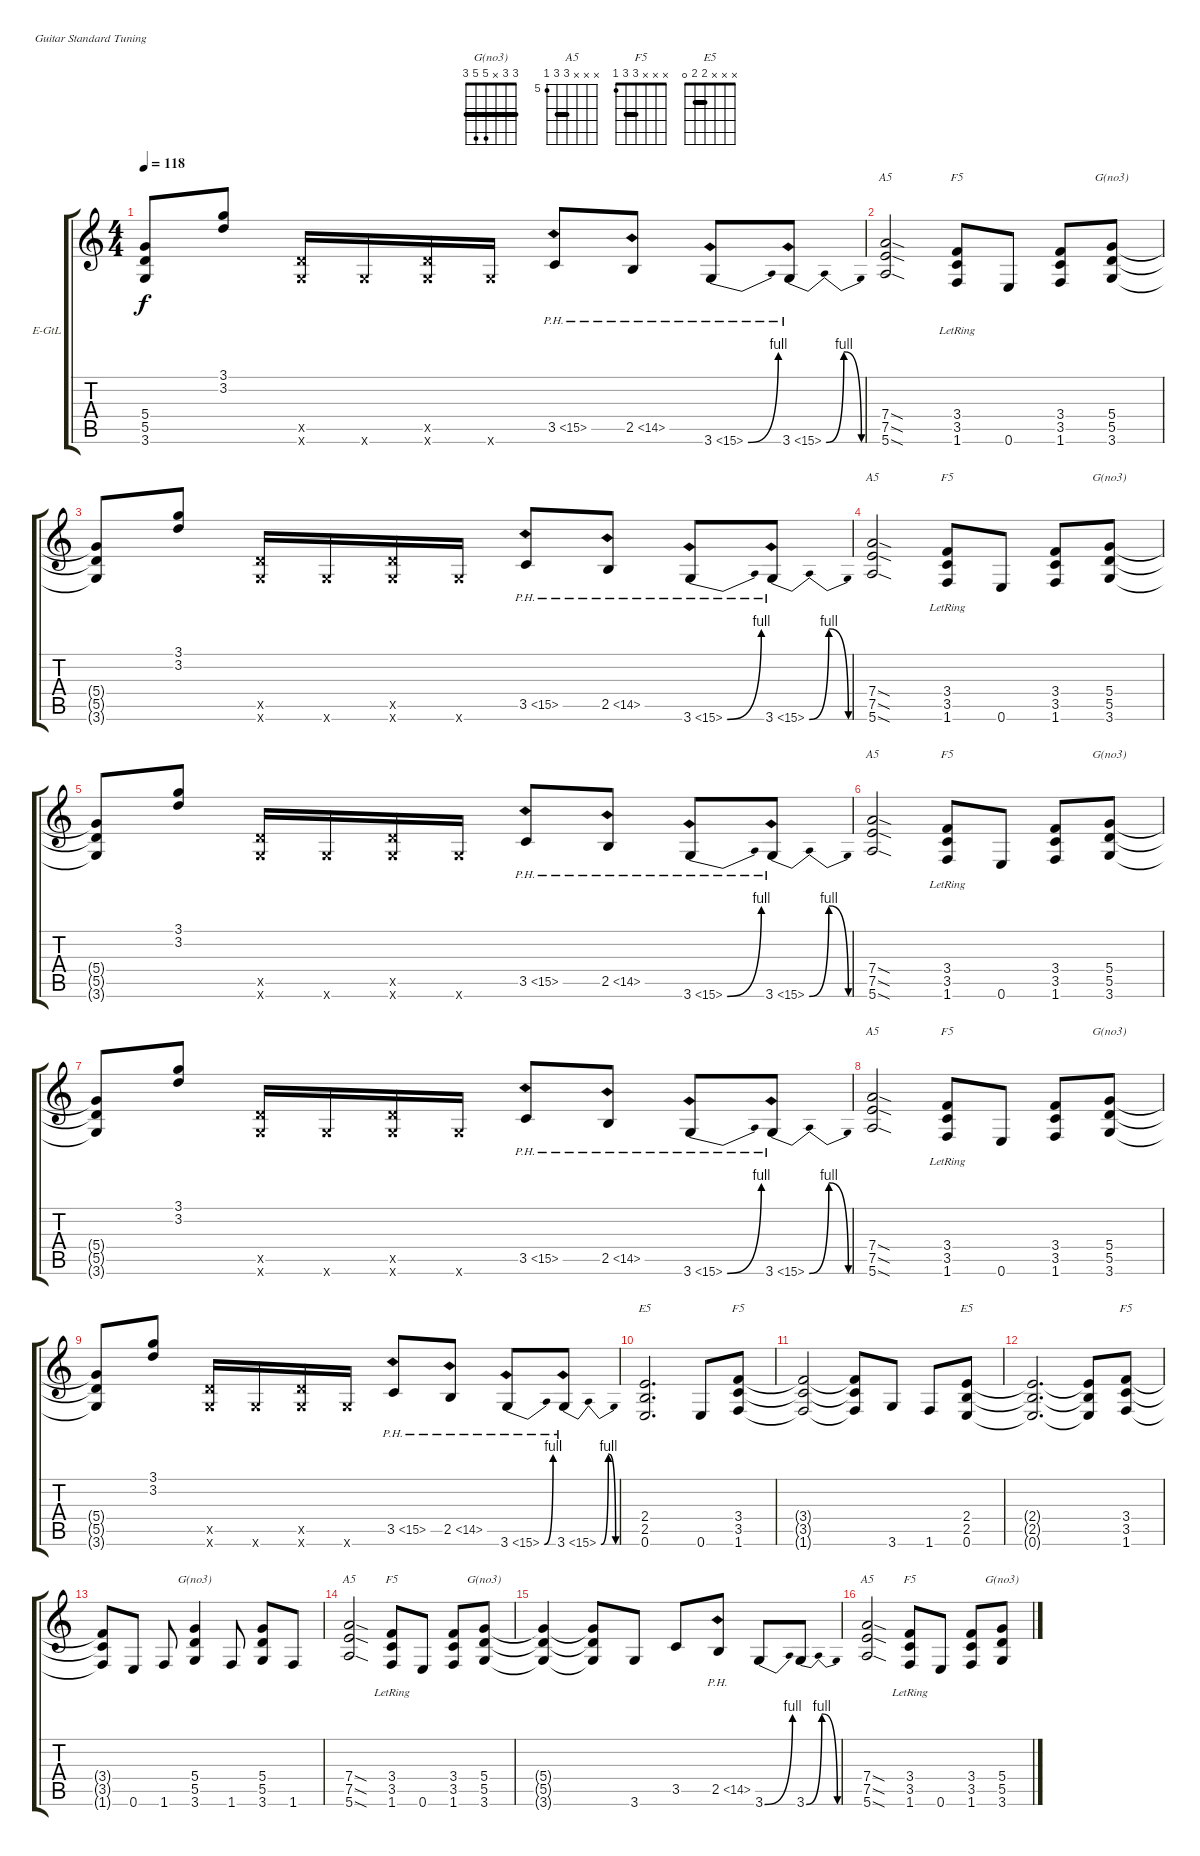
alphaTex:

\bracketExtendMode groupsimilarinstruments
\firstSystemTrackNameOrientation horizontal
\otherSystemsTrackNameOrientation horizontal
\track ("Vivian Campbell L" "E-GtL") {instrument distortionguitar}
\staff {score tabs}
\tuning (E4 B3 G3 D3 A2 E2)
\chord ("G(no3)" 3 3 x 5 5 3) {barre (3 3)}
\chord ("A5" x x x 7 7 5) {firstfret 5 barre 7}
\chord ("F5" x x x 3 3 1) {barre 3}
\chord ("E5" x x x 2 2 0) {barre 2}
\ts (4 4)
\tempo 118
\clef g2
\ks c
(5.4{t} 5.5{t} 3.6{t}).8{dy f} (3.1 3.2).8 (3.6{x} 5.5{x}).16 3.6{x}.16 (3.6{x} 5.5{x}).16 3.6{x}.16 3.5{ph 12}.8 2.5{ph 12}.8 3.6{be (bend 0 0 10.2 4) ph 12}.8 3.6{be (bendrelease 0 0 5.3999999999999995 4 17.4 4 25.2 0) ph 12}.8 |
(7.4{sod} 7.5{sod} 5.6{sod}).2{ch "A5"} (3.4{lr} 3.5{lr} 1.6).8{ch "F5"} 0.6.8 (3.4 3.5 1.6).8 (5.4 5.5 3.6).8{ch "G(no3)"} |
(5.4{t} 5.5{t} 3.6{t}).8 (3.1 3.2).8 (3.6{x} 5.5{x}).16 3.6{x}.16 (3.6{x} 5.5{x}).16 3.6{x}.16 3.5{ph 12}.8 2.5{ph 12}.8 3.6{be (bend 0 0 10.2 4) ph 12}.8 3.6{be (bendrelease 0 0 5.3999999999999995 4 17.4 4 25.2 0) ph 12}.8 |
(7.4{sod} 7.5{sod} 5.6{sod}).2{ch "A5"} (3.4{lr} 3.5{lr} 1.6).8{ch "F5"} 0.6.8 (3.4 3.5 1.6).8 (5.4 5.5 3.6).8{ch "G(no3)"} |
(5.4{t} 5.5{t} 3.6{t}).8 (3.1 3.2).8 (3.6{x} 5.5{x}).16 3.6{x}.16 (3.6{x} 5.5{x}).16 3.6{x}.16 3.5{ph 12}.8 2.5{ph 12}.8 3.6{be (bend 0 0 10.2 4) ph 12}.8 3.6{be (bendrelease 0 0 5.3999999999999995 4 17.4 4 25.2 0) ph 12}.8 |
(7.4{sod} 7.5{sod} 5.6{sod}).2{ch "A5"} (3.4{lr} 3.5{lr} 1.6).8{ch "F5"} 0.6.8 (3.4 3.5 1.6).8 (5.4 5.5 3.6).8{ch "G(no3)"} |
(5.4{t} 5.5{t} 3.6{t}).8 (3.1 3.2).8 (3.6{x} 5.5{x}).16 3.6{x}.16 (3.6{x} 5.5{x}).16 3.6{x}.16 3.5{ph 12}.8 2.5{ph 12}.8 3.6{be (bend 0 0 10.2 4) ph 12}.8 3.6{be (bendrelease 0 0 5.3999999999999995 4 17.4 4 25.2 0) ph 12}.8 |
(7.4{sod} 7.5{sod} 5.6{sod}).2{ch "A5"} (3.4{lr} 3.5{lr} 1.6).8{ch "F5"} 0.6.8 (3.4 3.5 1.6).8 (5.4 5.5 3.6).8{ch "G(no3)"} |
(5.4{t} 5.5{t} 3.6{t}).8 (3.1 3.2).8 (3.6{x} 5.5{x}).16 3.6{x}.16 (3.6{x} 5.5{x}).16 3.6{x}.16 3.5{ph 12}.8 2.5{ph 12}.8 3.6{be (bend 0 0 10.2 4) ph 12}.8 3.6{be (bendrelease 0 0 5.3999999999999995 4 17.4 4 25.2 0) ph 12}.8 |
(2.4 2.5 0.6).2{d ch "E5"} 0.6.8 (3.4 3.5 1.6).8{ch "F5"} |
(3.4{t} 3.5{t} 1.6{t}).2 (1.6{t} 3.5{t} 3.4{t}).8 3.6.8 1.6.8 (2.4 2.5 0.6).8{ch "E5"} |
(2.4{t} 2.5{t} 0.6{t}).2{d} (0.6{t} 2.5{t} 2.4{t}).8 (3.4 3.5 1.6).8{ch "F5"} |
(3.4{t} 3.5{t} 1.6{t}).8 0.6.8 1.6.8 (5.4 5.5 3.6).4{ch "G(no3)"} 1.6.8 (5.4 5.5 3.6).8 1.6.8 |
\scale
0.261553 (7.4{sod} 7.5{sod} 5.6{sod}).2{ch "A5"} (3.4{lr} 3.5{lr} 1.6).8{ch "F5"} 0.6.8 (3.4 3.5 1.6).8 (5.4 5.5 3.6).8{ch "G(no3)"} |
\scale
0.256168 (5.4{t} 5.5{t} 3.6{t}).4 (3.6{t} 5.5{t} 5.4{t}).8 3.6.8 3.5.8 2.5{ph 12}.8 3.6{be (bend 0 0 10.2 4)}.8 3.6{be (bendrelease 0 0 5.3999999999999995 4 17.4 4 25.2 0)}.8 |
\scale
0.197904 (7.4{sod} 7.5{sod} 5.6{sod}).2{ch "A5"} (3.4{lr} 3.5{lr} 1.6).8{ch "F5"} 0.6.8 (3.4 3.5 1.6).8 (5.4 5.5 3.6).8{ch "G(no3)"}
